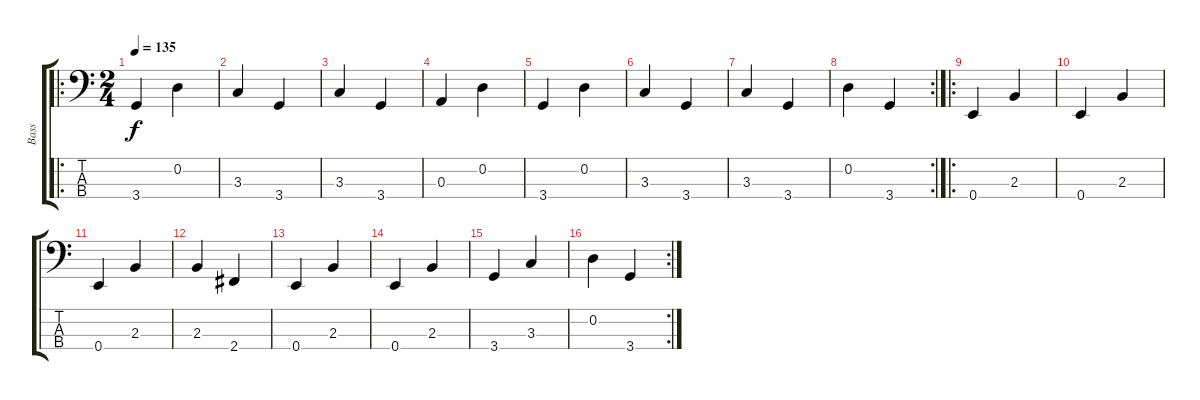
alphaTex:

\track ("Bass" "Bass") {instrument acousticbass}
\staff {score tabs}
\tuning (G2 D2 A1 E1) {hide}
\ro
\ts (2 4)
\tempo 135
\clef f4
\ks c
3.4.4{dy f} 0.2.4 |
3.3.4 3.4.4 |
3.3.4 3.4.4 |
0.3.4 0.2.4 |
3.4.4 0.2.4 |
3.3.4 3.4.4 |
3.3.4 3.4.4 |
\rc 2
0.2.4 3.4.4 |
\ro
0.4.4 2.3.4 |
0.4.4 2.3.4 |
0.4.4 2.3.4 |
2.3.4 2.4.4 |
0.4.4 2.3.4 |
0.4.4 2.3.4 |
3.4.4 3.3.4 |
\rc 2
0.2.4 3.4.4
